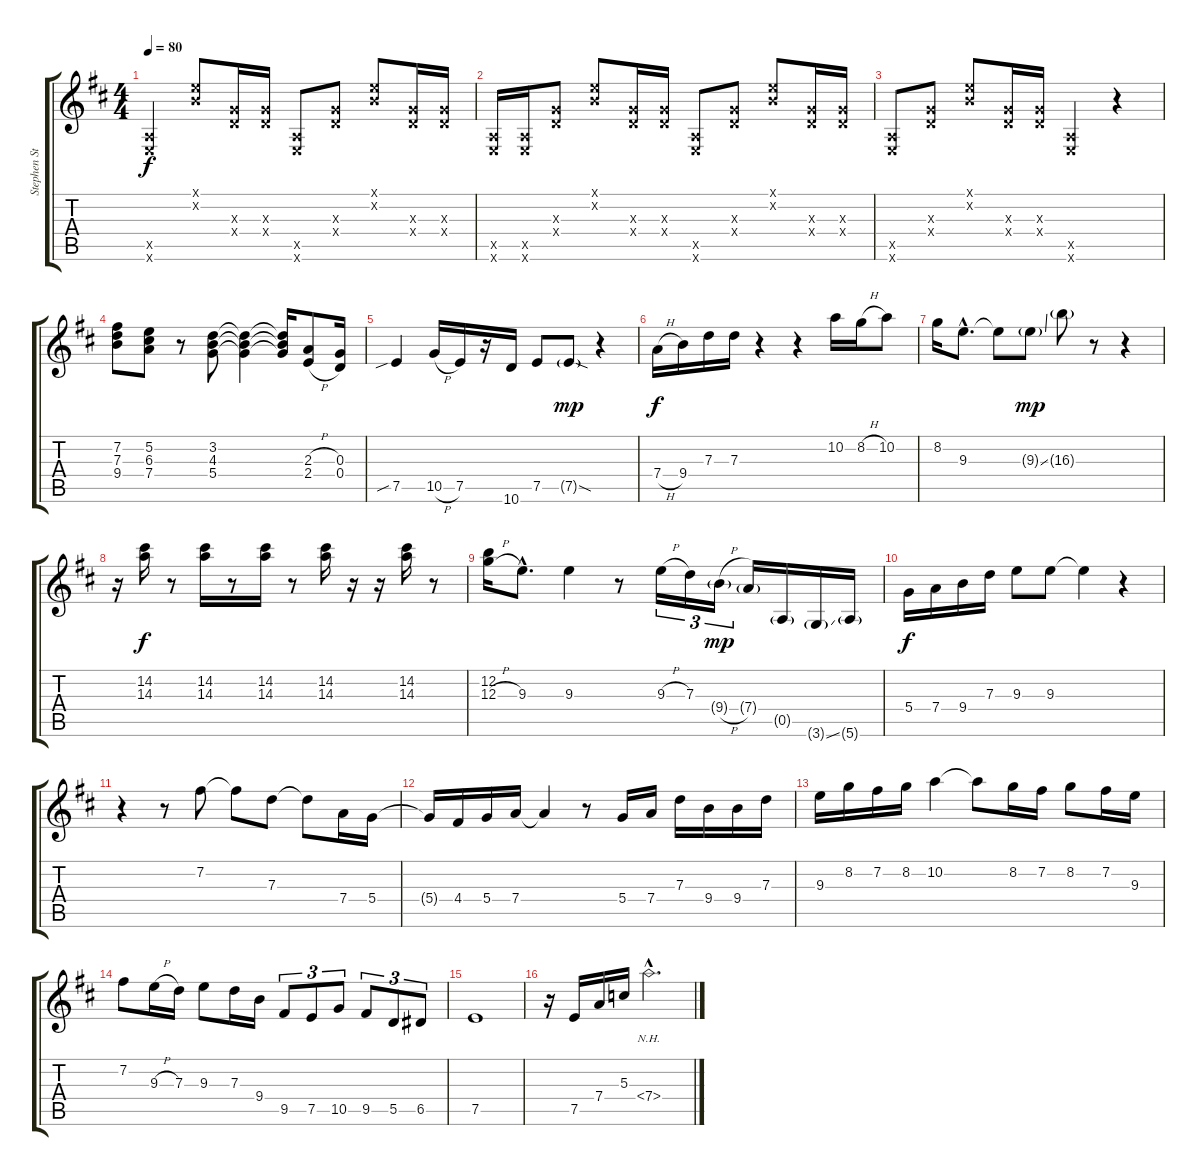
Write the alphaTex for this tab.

\track ("Stephen Stills" "Stephen St") {instrument overdrivenguitar}
\staff {score tabs}
\tuning (E4 B3 G3 D3 A2 E2) {hide}
\ts (4 4)
\tempo 80
\clef g2
\ks d
(0.5{x} 0.6{x}).4{dy f instrument overdrivenguitar} (0.1{x} 0.2{x}).8 (0.3{x} 0.4{x}).16 (0.3{x} 0.4{x}).16 (0.5{x} 0.6{x}).8 (0.3{x} 0.4{x}).8 (0.1{x} 0.2{x}).8 (0.3{x} 0.4{x}).16 (0.3{x} 0.4{x}).16 |
(0.5{x} 0.6{x}).16 (0.5{x} 0.6{x}).16 (0.3{x} 0.4{x}).8 (0.1{x} 0.2{x}).8 (0.3{x} 0.4{x}).16 (0.3{x} 0.4{x}).16 (0.5{x} 0.6{x}).8 (0.3{x} 0.4{x}).8 (0.1{x} 0.2{x}).8 (0.3{x} 0.4{x}).16 (0.3{x} 0.4{x}).16 |
(0.5{x} 0.6{x}).8 (0.3{x} 0.4{x}).8 (0.1{x} 0.2{x}).8 (0.3{x} 0.4{x}).16 (0.3{x} 0.4{x}).16 (0.5{x} 0.6{x}).4 r.4 |
(7.2 7.3 9.4).8 (5.2 6.3 7.4).8 r.8 (3.2 4.3 5.4).8 (3.2{t} 4.3{t} 5.4{t}).4 (3.2{t} 4.3{t} 5.4{t}).16 (2.3{h} 2.4{h}).8 (0.3 0.4).16 |
7.5{sib}.4 10.5{h}.16 7.5.16 r.16 10.6.16 7.5.8 7.5{sod g}.8{dy mp} r.4 |
7.4{h}.16{dy f} 9.4.16 7.3.16 7.3.16 r.4 r.4 10.2.16 8.2{h}.16 10.2.8 |
8.2.16 9.3{hac}.8{d} 9.3{t}.8 9.3{ss g}.8{dy mp} 16.3{g}.8 r.8 r.4 |
r.16 (14.2 14.3).16{dy f} r.8 (14.2 14.3).16 r.8 (14.2 14.3).16 r.8 (14.2 14.3).16 r.16 r.16 (14.2 14.3).16 r.8 |
(12.2 12.3{h}).16 9.3{hac}.8{d} 9.3.4 r.8 9.3{h}.16{tu (3 2)} 7.3.16{tu (3 2)} 9.4{h g}.16{tu (3 2) dy mp} 7.4{g}.16 0.5{g}.16 3.6{ss g}.16 5.6{g}.16 |
5.4.16{dy f} 7.4.16 9.4.16 7.3.16 9.3.8 9.3.8 9.3{t}.4 r.4 |
r.4 r.8 7.2.8 7.2{t}.8 7.3.8 7.3{t}.8 7.4.16 5.4.16 |
5.4{t}.16 4.4.16 5.4.16 7.4.16 7.4{t}.4 r.8 5.4.16 7.4.16 7.3.16 9.4.16 9.4.16 7.3.16 |
9.3.16 8.2.16 7.2.16 8.2.16 10.2.4 10.2{t}.8 8.2.16 7.2.16 8.2.8 7.2.16 9.3.16 |
7.2.8 9.3{h}.16 7.3.16 9.3.8 7.3.16 9.4.16 9.5.8{tu (3 2)} 7.5.8{tu (3 2)} 10.5.8{tu (3 2)} 9.5.8{tu (3 2)} 5.5.8{tu (3 2)} 6.5.8{tu (3 2)} |
7.5.1 |
r.16 7.5.16 7.4.16 5.3.16 7.4{nh hac}.2{d}
